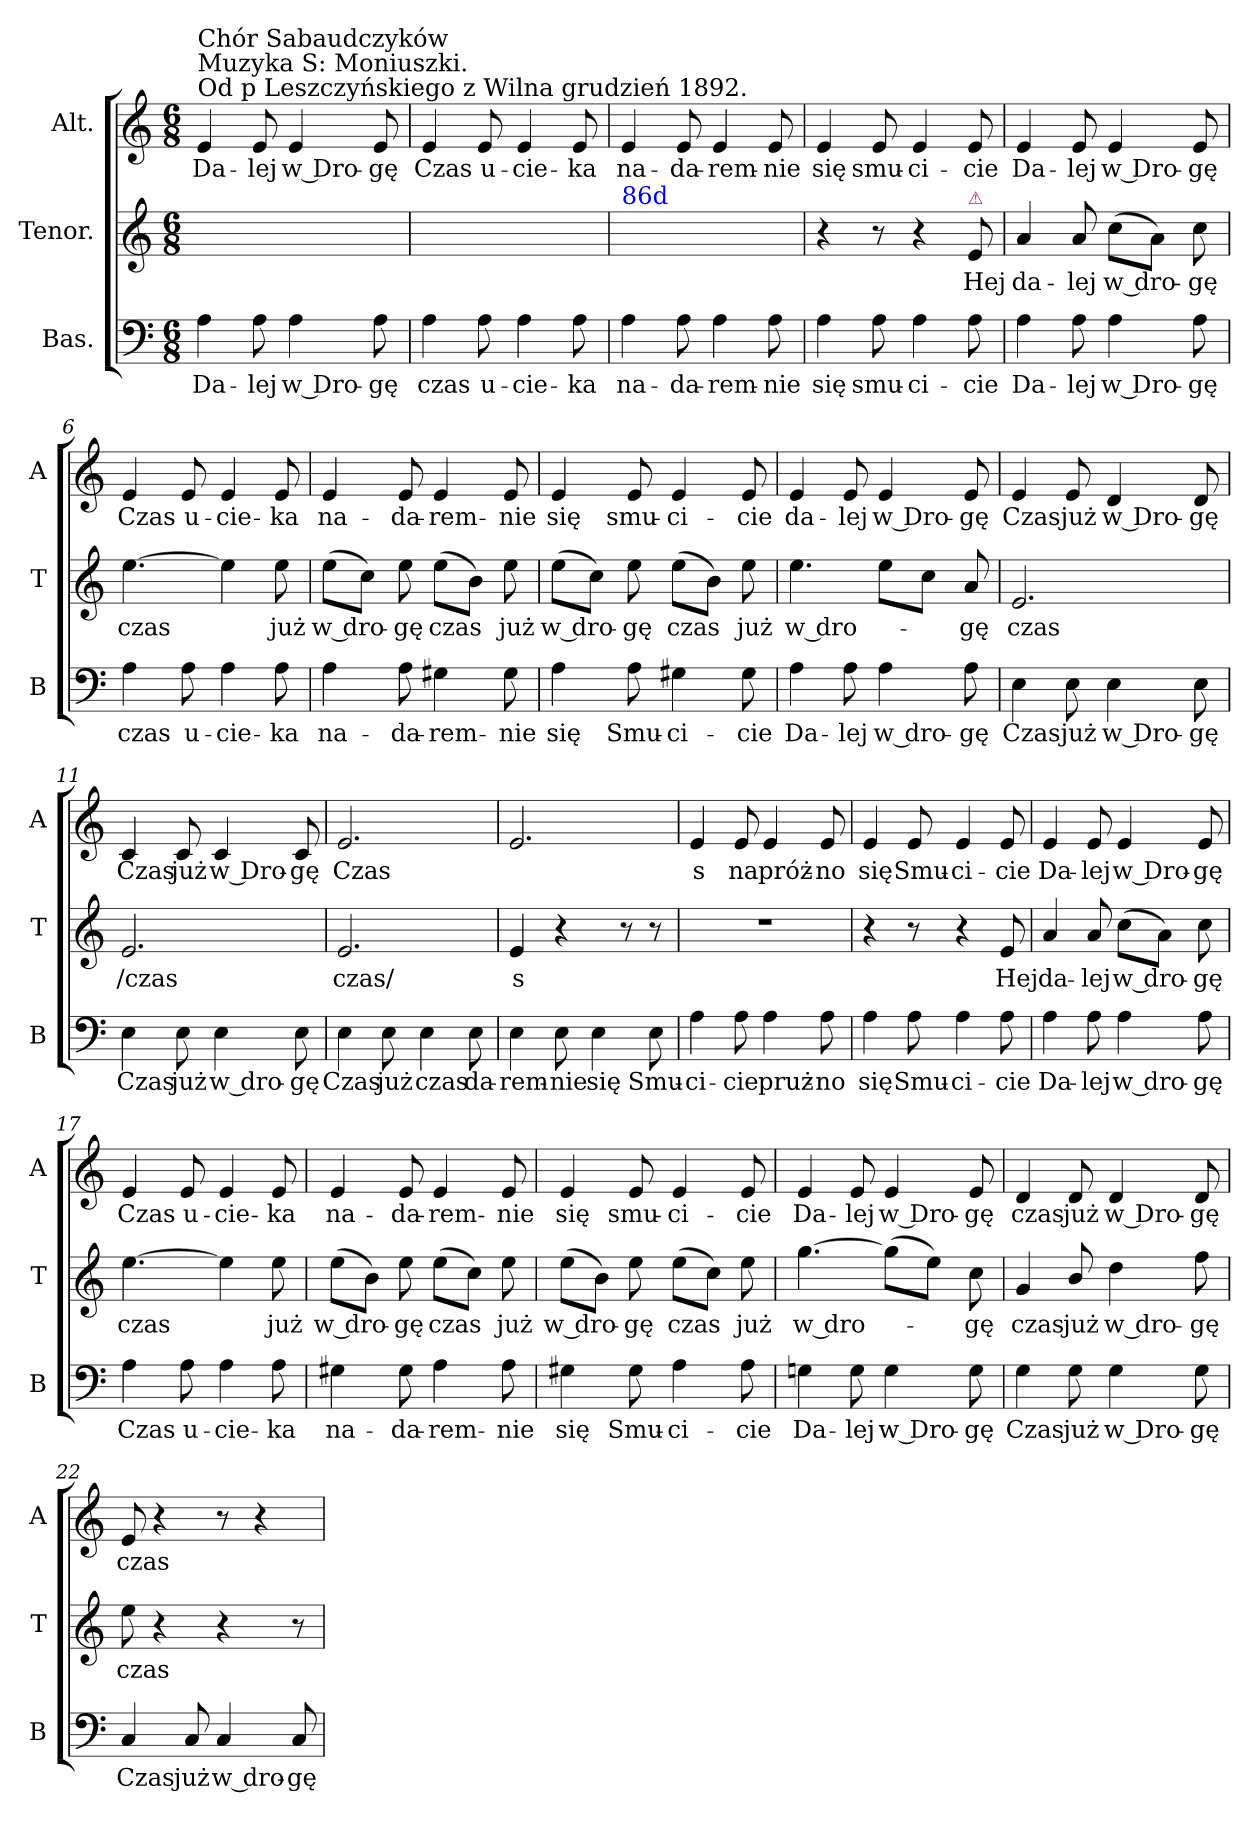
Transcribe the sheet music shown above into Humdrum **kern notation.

**kern	**text	**kern	**text	**kern	**text
*part3	*part3	*part2	*part2	*part1	*part1
*staff3	*staff3	*staff2	*staff2	*staff1	*staff1
*I"Bas.	*	*I"Tenor.	*	*I"Alt.	*
*I'B	*	*I'T	*	*I'A	*
*clefF4	*	*clefG2	*	*clefG2	*
*	*	*ITrd8c12	*	*	*
*k[]	*	*k[]	*	*k[]	*
*M6/8	*	*M6/8	*	*M6/8	*
=1	=1	=1	=1	=1	=1
!	!	!	!	!LO:TX:a:t=Od p Leszczyńskiego z Wilna grudzień 1892.	!
!	!	!	!	!LO:TX:a:t=Muzyka S&colon; Moniuszki.	!
!	!	!	!	!LO:TX:a:t=Chór Sabaudczyków	!
4A\	Da-	2.ryy	.	4e/	Da-
8A\	-lej	.	.	8e/	-lej
4A\	w Dro-	.	.	4e/	w Dro-
8A\	-gę	.	.	8e/	-gę
=2	=2	=2	=2	=2	=2
4A\	czas	2.ryy	.	4e/	Czas
8A\	u-	.	.	8e/	u-
4A\	-cie-	.	.	4e/	-cie-
8A\	-ka	.	.	8e/	-ka
=3	=3	=3	=3	=3	=3
!	!	!LO:TX:a:color=blue:t=86d	!	!	!
4A\	na-	2.ryy	.	4e/	na-
8A\	-da-	.	.	8e/	-da-
4A\	-rem-	.	.	4e/	-rem-
8A\	-nie	.	.	8e/	-nie
=4	=4	=4	=4	=4	=4
4A\	się	4r	.	4e/	się
8A\	smu-	8r	.	8e/	smu-
4A\	-ci-	4r	.	4e/	-ci-
!	!	!LO:TX:a:color=crimson:t=⚠	!	!	!
8A\	-cie	8E/	Hej	8e/	-cie
=5	=5	=5	=5	=5	=5
4A\	Da-	4A/	da-	4e/	Da-
8A\	-lej	8A/	-lej	8e/	-lej
4A\	w Dro-	(8c\L	w dro-	4e/	w Dro-
.	.	8A\J)	.	.	.
8A\	-gę	8c\	-gę	8e/	-gę
=6	=6	=6	=6	=6	=6
4A\	czas	[4.e\	czas	4e/	Czas
8A\	u-	.	.	8e/	u-
4A\	-cie-	4e\]	.	4e/	-cie-
8A\	-ka	8e\	już	8e/	-ka
=7	=7	=7	=7	=7	=7
4A\	na-	(8e\L	w dro-	4e/	na-
.	.	8c\J)	.	.	.
8A\	-da-	8e\	-gę	8e/	-da-
4G#X\	-rem-	(8e\L	czas	4e/	-rem-
.	.	8B\J)	.	.	.
8G#\	-nie	8e\	już	8e/	-nie
=8	=8	=8	=8	=8	=8
4A\	się	(8e\L	w dro-	4e/	się
.	.	8c\J)	.	.	.
8A\	Smu-	8e\	-gę	8e/	smu-
4G#X\	-ci-	(8e\L	czas	4e/	-ci-
.	.	8B\J)	.	.	.
8G#\	-cie	8e\	już	8e/	-cie
=9	=9	=9	=9	=9	=9
4A\	Da-	4.e\	w dro-	4e/	da-
8A\	-lej	.	.	8e/	-lej
4A\	w dro-	8e\L	.	4e/	w Dro-
.	.	8c\J	.	.	.
8A\	-gę	8A/	-gę	8e/	-gę
=10	=10	=10	=10	=10	=10
4E\	Czas	2.E/	czas	4e/	Czas
8E\	już	.	.	8e/	już
4E\	w Dro-	.	.	4d/	w Dro-
8E\	-gę	.	.	8d/	-gę
=11	=11	=11	=11	=11	=11
4E\	Czas	2.E/	/czas	4c/	Czas
8E\	już	.	.	8c/	już
4E\	w dro-	.	.	4c/	w Dro-
8E\	-gę	.	.	8c/	-gę
=12	=12	=12	=12	=12	=12
4E\	Czas	2.E/	czas/	2.e/	Czas
8E\	już	.	.	.	.
4E\	czas	.	.	.	.
8E\	da-	.	.	.	.
=13	=13	=13	=13	=13	=13
4E\	-rem-	4E/	s	2.e/	.
8E\	-nie	4r	.	.	.
4E\	się	.	.	.	.
.	.	8r	.	.	.
8E\	Smu-	8r	.	.	.
=14	=14	=14	=14	=14	=14
4A\	-ci-	2.r	.	4e/	s
8A\	-cie	.	.	8e/	na
4A\	pruż-	.	.	4e/	próż-
8A\	-no	.	.	8e/	-no
=15	=15	=15	=15	=15	=15
4A\	się	4r	.	4e/	się
8A\	Smu-	8r	.	8e/	Smu-
4A\	-ci-	4r	.	4e/	-ci-
8A\	-cie	8E/	Hej	8e/	-cie
=16	=16	=16	=16	=16	=16
4A\	Da-	4A/	da-	4e/	Da-
8A\	-lej	8A/	-lej	8e/	-lej
4A\	w dro-	(8c\L	w dro-	4e/	w Dro-
.	.	8A\J)	.	.	.
8A\	-gę	8c\	-gę	8e/	-gę
=17	=17	=17	=17	=17	=17
4A\	Czas	[4.e\	czas	4e/	Czas
8A\	u-	.	.	8e/	u-
4A\	-cie-	4e\]	.	4e/	-cie-
8A\	-ka	8e\	już	8e/	-ka
=18	=18	=18	=18	=18	=18
4G#X\	na-	(8e\L	w dro-	4e/	na-
.	.	8B\J)	.	.	.
8G#\	-da-	8e\	-gę	8e/	-da-
4A\	-rem-	(8e\L	czas	4e/	-rem-
.	.	8c\J)	.	.	.
8A\	-nie	8e\	już	8e/	-nie
=19	=19	=19	=19	=19	=19
4G#X\	się	(8e\L	w dro-	4e/	się
.	.	8B\J)	.	.	.
8G#\	Smu-	8e\	-gę	8e/	smu-
4A\	-ci-	(8e\L	czas	4e/	-ci-
.	.	8c\J)	.	.	.
8A\	-cie	8e\	już	8e/	-cie
=20	=20	=20	=20	=20	=20
4Gn\	Da-	[4.g\	w dro-	4e/	Da-
8G\	-lej	.	.	8e/	-lej
4G\	w Dro-	(8g\L]	.	4e/	w Dro-
.	.	8e\J)	.	.	.
8G\	-gę	8c\	-gę	8e/	-gę
=21	=21	=21	=21	=21	=21
4G\	Czas	4G/	czas	4d/	czas
8G\	już	8B/	już	8d/	już
4G\	w Dro-	4d\	w dro-	4d/	w Dro-
8G\	-gę	8f\	-gę	8d/	-gę
=22	=22	=22	=22	=22	=22
4C/	Czas	8e\	czas	8e/	czas
.	.	4r	.	4r	.
8C/	już	.	.	.	.
4C/	w dro-	4r	.	8r	.
.	.	.	.	4r	.
8C/	-gę	8r	.	.	.
=	=	=	=	=	=
*-	*-	*-	*-	*-	*-
